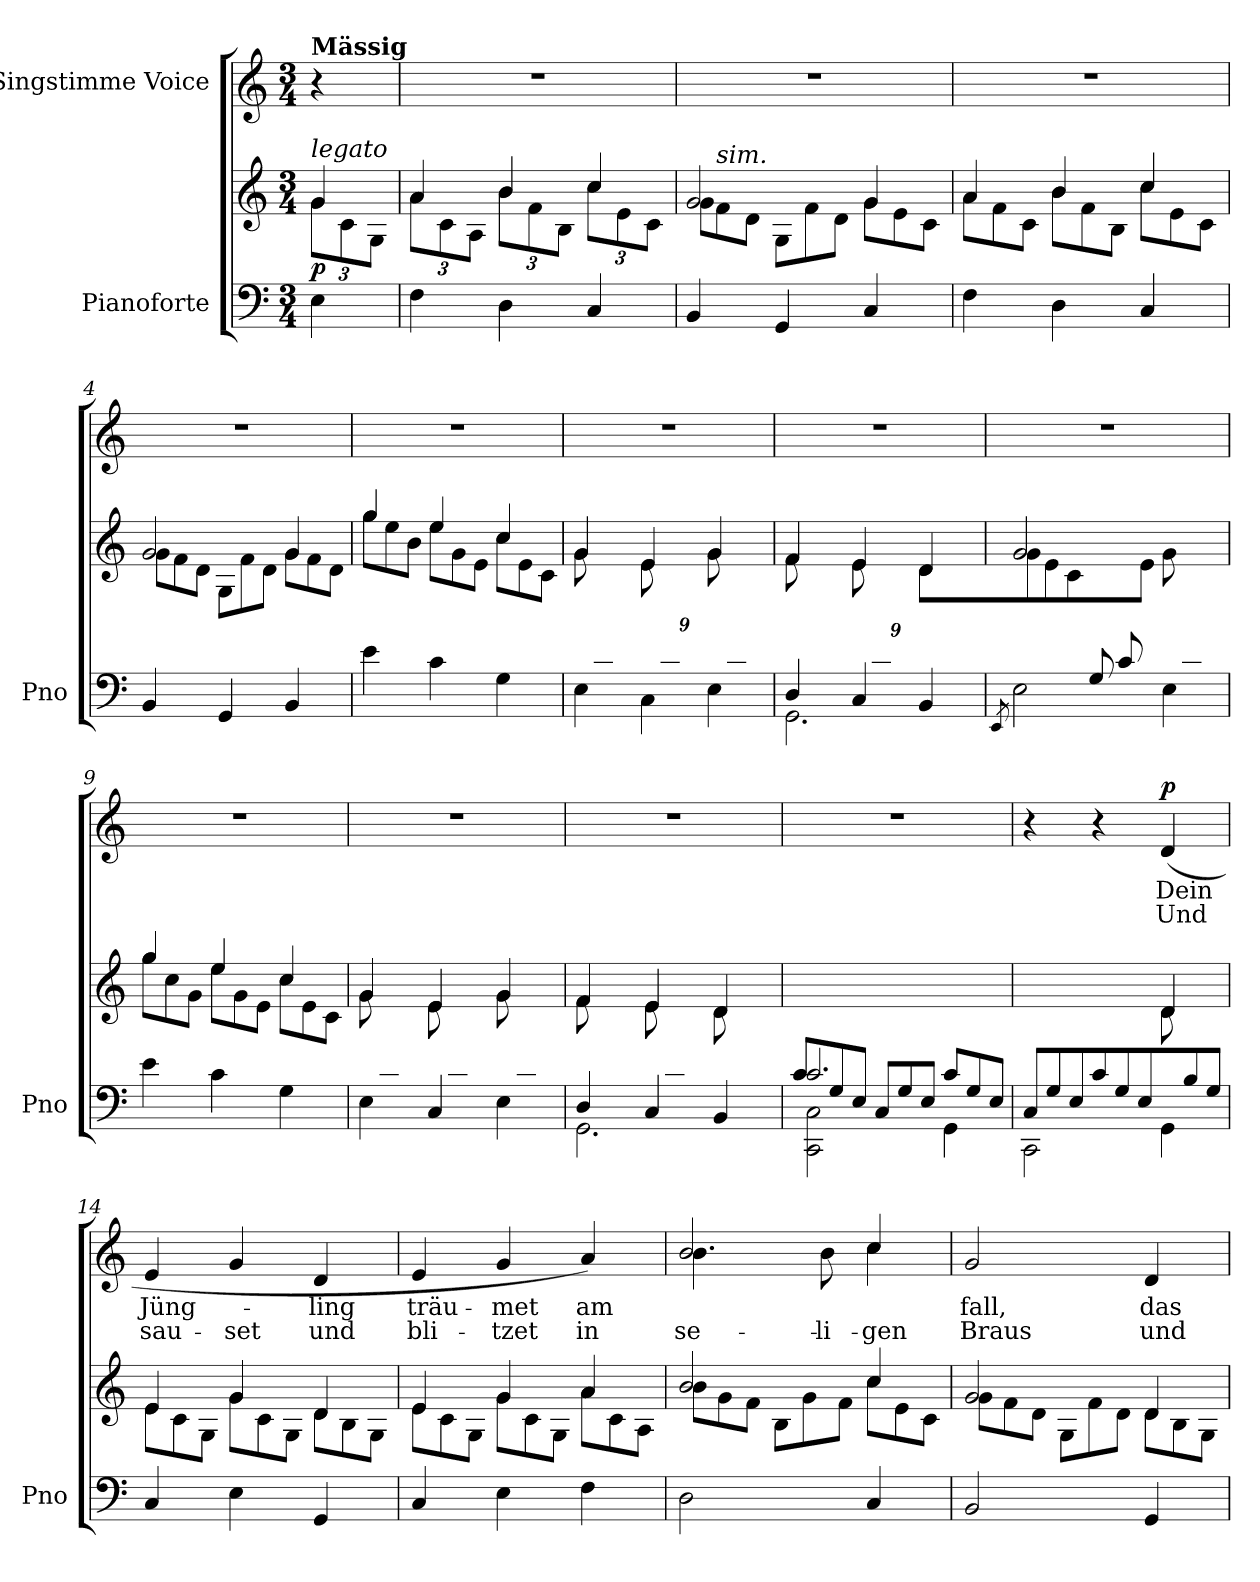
**kern	**kern	**dynam	**kern	**text	**text	**dynam
*part2	*part2	*part2	*part1	*part1	*part1	*part1
*staff3	*staff2	*staff2/3	*staff1	*staff1	*staff1	*staff1
*I"Pianoforte	*	*	*I"Singstimme Voice	*	*	*
*I'Pno	*	*	*	*	*	*
*clefF4	*clefG2	*	*clefG2	*	*	*
*k[]	*k[]	*	*k[]	*	*	*
*M3/4	*M3/4	*	*M3/4	*	*	*
=	=	=	=	=	=	=
*	*^	*	*	*	*	*
*	*	*Xbrackettup	*	*	*	*	*
!	!	!	!	!LO:TX:a:B:t=Mässig	!	!	!
!	!LO:TX:i:t=legato	!	!	!	!	!	!
!	!	!	!LO:DY:b	!	!	!	!
4E\	4g/	12g\L	p	4r	.	.	.
.	.	12c\	.	.	.	.	.
.	.	12G\J	.	.	.	.	.
=1	=1	=1	=1	=1	=1	=1	=1
4F\	4a/	12a\L	.	2.r	.	.	.
.	.	12c\	.	.	.	.	.
.	.	12A\J	.	.	.	.	.
4D\	4b/	12b\L	.	.	.	.	.
.	.	12f\	.	.	.	.	.
.	.	12B\J	.	.	.	.	.
4C/	4cc/	12cc\L	.	.	.	.	.
.	.	12e\	.	.	.	.	.
.	.	12c\J	.	.	.	.	.
=2	=2	=2	=2	=2	=2	=2	=2
*	*	*Xtuplet	*	*	*	*	*
4BB/	2g/	12g\L	.	2.r	.	.	.
!	!	!LO:TX:i:t=sim.	!	!	!	!	!
.	.	12f\	.	.	.	.	.
.	.	12d\J	.	.	.	.	.
4GG/	.	12G\L	.	.	.	.	.
.	.	12f\	.	.	.	.	.
.	.	12d\J	.	.	.	.	.
4C/	4g/	12g\L	.	.	.	.	.
.	.	12e\	.	.	.	.	.
.	.	12c\J	.	.	.	.	.
=3	=3	=3	=3	=3	=3	=3	=3
4F\	4a/	12a\L	.	2.r	.	.	.
.	.	12f\	.	.	.	.	.
.	.	12c\J	.	.	.	.	.
4D\	4b/	12b\L	.	.	.	.	.
.	.	12f\	.	.	.	.	.
.	.	12B\J	.	.	.	.	.
4C/	4cc/	12cc\L	.	.	.	.	.
.	.	12e\	.	.	.	.	.
.	.	12c\J	.	.	.	.	.
=4	=4	=4	=4	=4	=4	=4	=4
4BB/	2g/	12g\L	.	2.r	.	.	.
.	.	12f\	.	.	.	.	.
.	.	12d\J	.	.	.	.	.
4GG/	.	12G\L	.	.	.	.	.
.	.	12f\	.	.	.	.	.
.	.	12d\J	.	.	.	.	.
4BB/	4g/	12g\L	.	.	.	.	.
.	.	12f\	.	.	.	.	.
.	.	12d\J	.	.	.	.	.
=5	=5	=5	=5	=5	=5	=5	=5
4e\	(4gg/	12gg\L	.	2.r	.	.	.
.	.	12ee\	.	.	.	.	.
.	.	12b\J	.	.	.	.	.
4c\	4ee/	12ee\L	.	.	.	.	.
.	.	12g\	.	.	.	.	.
.	.	12e\J	.	.	.	.	.
4G\	4cc/	12cc\L	.	.	.	.	.
.	.	12e\	.	.	.	.	.
.	.	12c\J	.	.	.	.	.
=6	=6	=6	=6	=6	=6	=6	=6
*^	*	*	*	*	*	*	*
12ryy	4E\	4g/	12g\L	.	2.r	.	.	.
12c/	.	.	6ryy	.	.	.	.	.
12G/J	.	.	.	.	.	.	.	.
12ryy	4C\	4e/	12e\L	.	.	.	.	.
12c/	.	.	6ryy	.	.	.	.	.
12G/J	.	.	.	.	.	.	.	.
12ryy	4E\	4g/	12g\L	.	.	.	.	.
12c/	.	.	6ryy	.	.	.	.	.
12G/J	.	.	.	.	.	.	.	.
=7	=7	=7	=7	=7	=7	=7	=7	=7
*	*^	*	*	*	*	*	*	*
12ryy	4D/	2.GG\	4f/	12f\L	.	2.r	.	.	.
12B/	.	.	.	6ryy	.	.	.	.	.
12G/J	.	.	.	.	.	.	.	.	.
12ryy	4C/	.	4e/	12e\L	.	.	.	.	.
12c/	.	.	.	6ryy	.	.	.	.	.
12G/J	.	.	.	.	.	.	.	.	.
12ryy	4BB/	.	4d/	12d\L	.	.	.	.	.
12G/	.	.	.	6ryy	.	.	.	.	.
12D/J	.	.	.	.	.	.	.	.	.
=8	=8	=8	=8	=8	=8	=8	=8	=8	=8
.	.	8qEE/	.	.	.	.	.	.	.
12%7ryy	4ryy	2E\	2g/	12g\L	.	2.r	.	.	.
.	.	.	.	12e\	.	.	.	.	.
.	.	.	.	12c\J	.	.	.	.	.
*	*Xtuplet	*	*	*	*	*	*	*	*
.	12G/L	.	.	6ryy	.	.	.	.	.
.	12c/	.	.	.	.	.	.	.	.
.	3ryy	.	.	12e\J	.	.	.	.	.
.	.	4E\	12g\L	6ryy	.	.	.	.	.
12c/	.	.	6ryy	.	.	.	.	.	.
12G/J)	.	.	.	12ryy	.	.	.	.	.
*v	*v	*v	*	*	*	*	*	*	*
=9	=9	=9	=9	=9	=9	=9	=9
4e\	4gg/	12gg\L	.	2.r	.	.	.
.	.	12cc\	.	.	.	.	.
.	.	12g\J	.	.	.	.	.
4c\	4ee/	12ee\L	.	.	.	.	.
.	.	12g\	.	.	.	.	.
.	.	12e\J	.	.	.	.	.
4G\	4cc/	12cc\L	.	.	.	.	.
.	.	12e\	.	.	.	.	.
.	.	12c\J	.	.	.	.	.
=10	=10	=10	=10	=10	=10	=10	=10
*^	*	*	*	*	*	*	*
12ryy	4E\	4g/	12g\L	.	2.r	.	.	.
12c/	.	.	6ryy	.	.	.	.	.
12G/J	.	.	.	.	.	.	.	.
12ryy	4C/	4e/	12e\L	.	.	.	.	.
12c/	.	.	6ryy	.	.	.	.	.
12G/J	.	.	.	.	.	.	.	.
12ryy	4E\	4g/	12g\L	.	.	.	.	.
12c/	.	.	6ryy	.	.	.	.	.
12G/J	.	.	.	.	.	.	.	.
=11	=11	=11	=11	=11	=11	=11	=11	=11
*	*^	*	*	*	*	*	*	*
12ryy	4D/	2.GG\	4f/	12f\L	.	2.r	.	.	.
12B/	.	.	.	6ryy	.	.	.	.	.
12G/J	.	.	.	.	.	.	.	.	.
12ryy	4C/	.	4e/	12e\L	.	.	.	.	.
12c/	.	.	.	6ryy	.	.	.	.	.
12G/J	.	.	.	.	.	.	.	.	.
12ryy	4BB/	.	4d/	12d\L	.	.	.	.	.
12G/	.	.	.	6ryy	.	.	.	.	.
12F/J	.	.	.	.	.	.	.	.	.
*	*	*	*v	*v	*	*	*	*	*
=12	=12	=12	=12	=12	=12	=12	=12	=12
2.c/	12c/L	2CC\ 2C\	2.ryy	.	2.r	.	.	.
.	12G/	.	.	.	.	.	.	.
.	12E/J	.	.	.	.	.	.	.
.	12C/L	.	.	.	.	.	.	.
.	12G/	.	.	.	.	.	.	.
.	12E/J	.	.	.	.	.	.	.
.	12c/L	4GG\	.	.	.	.	.	.
.	12G/	.	.	.	.	.	.	.
.	12E/J	.	.	.	.	.	.	.
*	*v	*v	*	*	*	*	*	*
=13	=13	=13	=13	=13	=13	=13	=13
*	*	*^	*	*	*	*	*
12C/L	2CC\	2ryy	2ryy	.	4r	.	.	.
12G/	.	.	.	.	.	.	.	.
12E/J	.	.	.	.	.	.	.	.
12c/L	.	.	.	.	4r	.	.	.
12G/	.	.	.	.	.	.	.	.
12E/J	.	.	.	.	.	.	.	.
!	!	!	!	!	!	!	!	!LO:DY:a
12ryy	4GG\	4d/	12d\L	.	(4d/	Dein	Und	p
12B/	.	.	6ryy	.	.	.	.	.
12G/J	.	.	.	.	.	.	.	.
*v	*v	*	*	*	*	*	*	*
=14	=14	=14	=14	=14	=14	=14	=14
4C/	4e/	12e\L	.	4e/	Jüng-	sau-	.
.	.	12c\	.	.	.	.	.
.	.	12G\J	.	.	.	.	.
4E\	4g/	12g\L	.	4g/	.	-set	.
.	.	12c\	.	.	.	.	.
.	.	12G\J	.	.	.	.	.
4GG/	4d/	12d\L	.	4d/	-ling	und	.
.	.	12B\	.	.	.	.	.
.	.	12G\J	.	.	.	.	.
=15	=15	=15	=15	=15	=15	=15	=15
4C/	4e/	12e\L	.	4e/	träu-	bli-	.
.	.	12c\	.	.	.	.	.
.	.	12G\J	.	.	.	.	.
4E\	4g/	12g\L	.	4g/	-met	-tzet	.
.	.	12c\	.	.	.	.	.
.	.	12G\J	.	.	.	.	.
4F\	4a/	12a\L	.	4a/)	am	in	.
.	.	12c\	.	.	.	.	.
.	.	12A\J	.	.	.	.	.
=16	=16	=16	=16	=16	=16	=16	=16
*	*	*	*	*^	*	*	*
2D\	2b/	12b\L	.	2b/	4.b\	.	se-	.
.	.	12g\	.	.	.	.	.	.
.	.	12f\J	.	.	.	.	.	.
.	.	12B\L	.	.	.	.	.	.
.	.	12g\	.	.	.	.	.	.
.	.	.	.	.	8b\	.	-li-	.
.	.	12f\J	.	.	.	.	.	.
4C/	4cc/	12cc\L	.	4cc/	4cc\	.	-gen	.
.	.	12e\	.	.	.	.	.	.
.	.	12c\J	.	.	.	.	.	.
*	*	*	*	*v	*v	*	*	*
=17	=17	=17	=17	=17	=17	=17	=17
2BB/	2g/	12g\L	.	2g/	-fall,	Braus	.
.	.	12f\	.	.	.	.	.
.	.	12d\J	.	.	.	.	.
.	.	12G\L	.	.	.	.	.
.	.	12f\	.	.	.	.	.
.	.	12d\J	.	.	.	.	.
4GG/	4d/	12d\L	.	4d/	das	und	.
.	.	12B\	.	.	.	.	.
.	.	12G\J	.	.	.	.	.
*	*v	*v	*	*	*	*	*
=	=	=	=	=	=	=
*-	*-	*-	*-	*-	*-	*-
